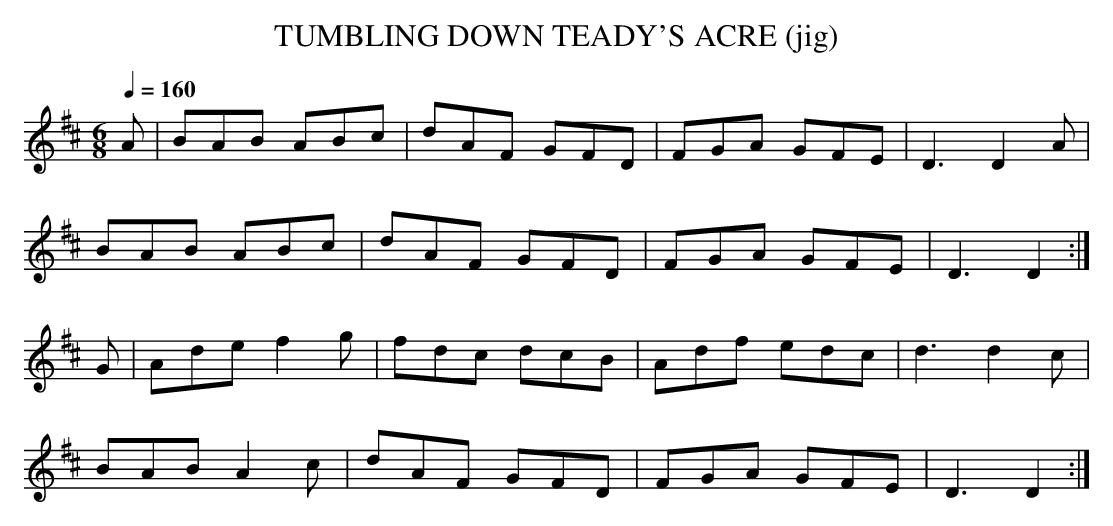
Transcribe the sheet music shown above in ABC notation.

X:1
T:TUMBLING DOWN TEADY'S ACRE (jig)
Q:1/4=160
M:6/8
L:1/8
K:D
A|BAB ABc|dAF GFD|FGA GFE|D3 D2A|
BAB ABc|dAF GFD|FGA GFE|D3 D2 :|
G|Ade f2g|fdc dcB|Adf edc|d3 d2c|
BAB A2c|dAF GFD|FGA GFE|D3 D2 :|
